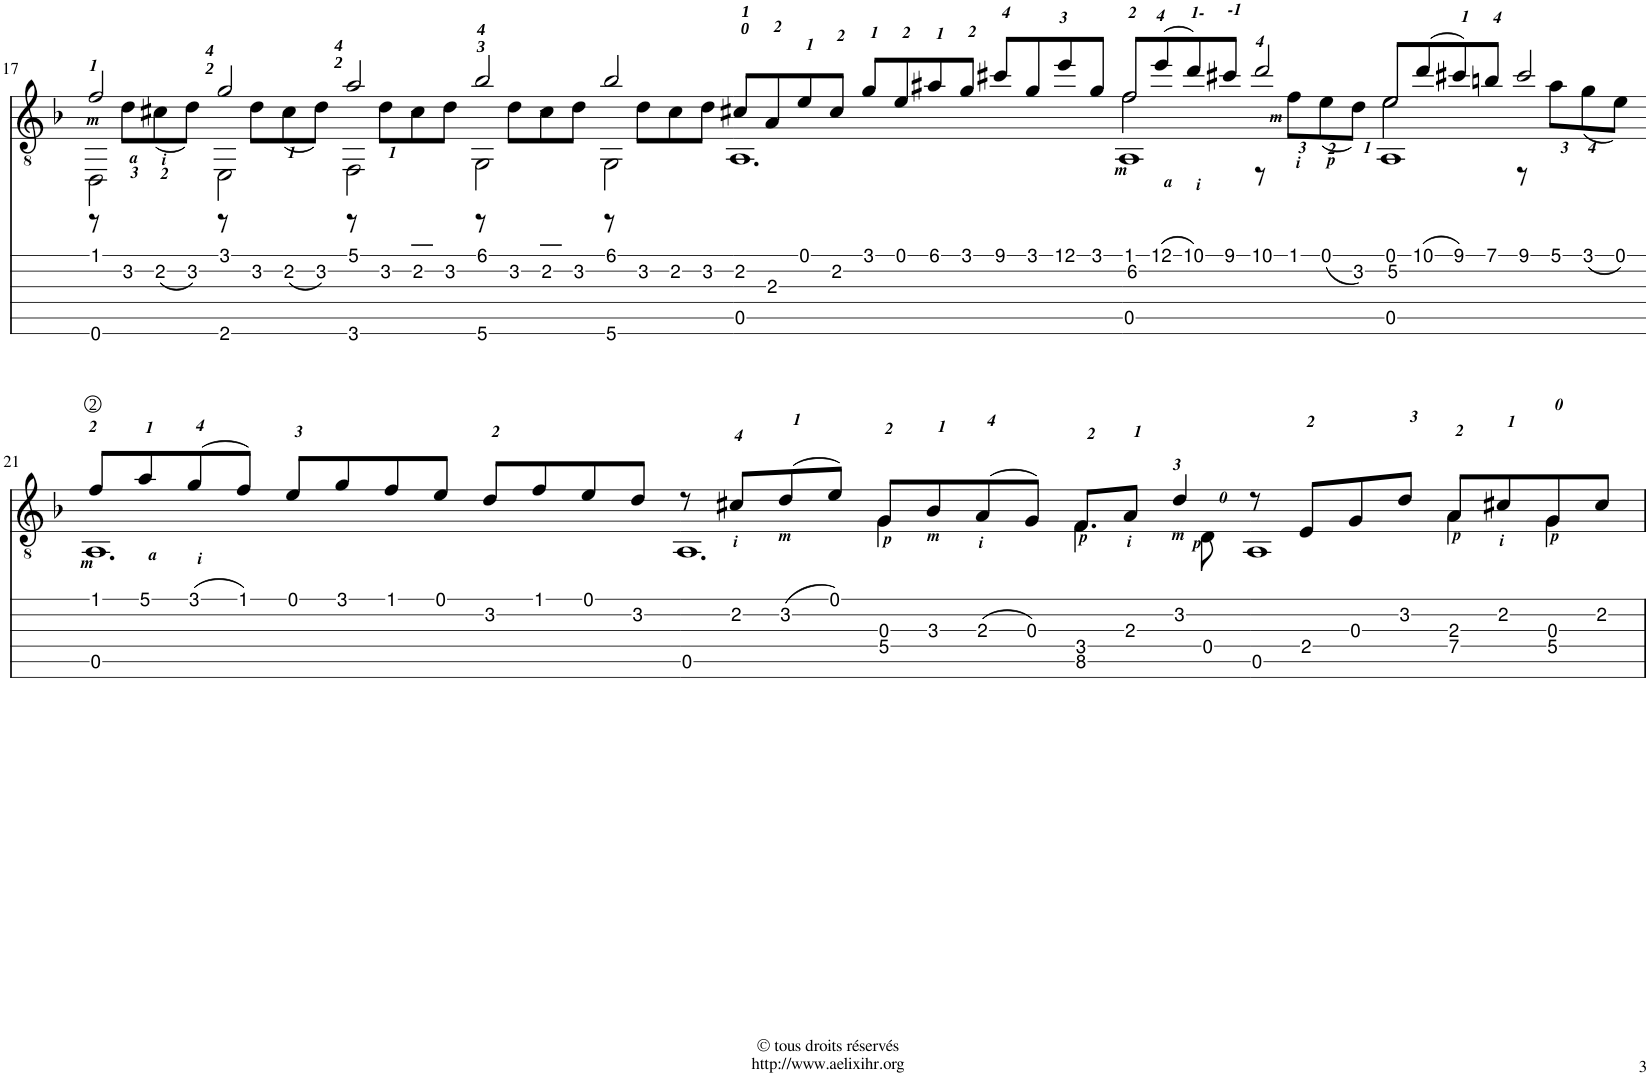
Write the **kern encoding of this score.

**kern	**kern
*part1	*part1
*staff2	*staff1
*I"gt	*
!!LO:PB:g=z
*	*clefGv2
*k[b-]	*k[b-]
*M5/2	*M5/2
=17	=17
*^	*^
*	*^	*	*^
2f	2DD	8r	2f</	2DD\	8r
.	.	8dL	.	.	8d<\L
.	.	8c#X	.	.	(8c#X<\
.	.	8dJ	.	.	8d\J)
2g	2EE	8r	2g/	2EE\	8r
.	.	8dL	.	.	8d\L
.	.	8c#	.	.	(8c#\
.	.	8dJ	.	.	8d\J)
2a	2FF	8r	2a/	2FF\	8r
.	.	8dL	.	.	8d\L
.	.	8c#	.	.	8c#\
.	.	8dJ	.	.	8d\J
2b-	2GG	8r	2b-/	2GG\	8r
.	.	8dL	.	.	8d\L
.	.	8c#	.	.	8c#\
.	.	8dJ	.	.	8d\J
2b-	2GG	8r	2b-/	2GG\	8r
.	.	8dL	.	.	8d\L
.	.	8c#	.	.	8c#\
.	.	8dJ	.	.	8d\J
*v	*v	*v	*	*	*
*	*v	*v	*v
=18-	=18-
*M3/2	*M3/2
*^	*^
8c#XL	1.AA	8c#X/L	1.AA
8A	.	8A/	.
8e	.	8e/	.
8c#J	.	8c#/J	.
8gL	.	8g/L	.
8e	.	8e/	.
8a#X	.	8a#X/	.
8gJ	.	8g/J	.
8cc#XL	.	8cc#X/L	.
8g	.	8g/	.
8ee	.	8ee/	.
8gJ	.	8g/J	.
*v	*v	*	*
*	*v	*v
=19-	=19-
*M2/2	*M2/2
!LO:N:head=open	!LO:N:head=open
*^	*^
*	*^	*	*^
8fL	1AA	2f	8f</L	1AA	2f\
8ee	.	.	(8ee</	.	.
8dd	.	.	8dd</)	.	.
8cc#XJ	.	.	8cc#X/J	.	.
2dd	.	8r	2dd</	.	8r
.	.	8fL	.	.	8f<\L
.	.	8e	.	.	(8e<\
.	.	8dJ	.	.	8d\J)
=20-	=20-	=20-	=20-	=20-	=20-
!LO:N:head=open	!	!	!LO:N:head=open	!	!
8eL	1AA	2e	8e/L	1AA	2e\
8dd	.	.	(8dd/	.	.
8cc#X	.	.	8cc#X/)	.	.
8bnJ	.	.	8bn/J	.	.
2cc#	.	8r	2cc#/	.	8r
.	.	8aL	.	.	8a\L
.	.	8g	.	.	(8g\
.	.	8eJ	.	.	8e\J)
*v	*v	*v	*	*	*
*	*v	*v	*v
!!LO:LB:g=z
=21-	=21-
*M3/2	*M3/2
*^	*^
8fL	1.AA	8f</L	1.AA
8a	.	8a</	.
8g	.	(8g</	.
8fJ	.	8f/J)	.
8eL	.	8e/L	.
8g	.	8g/	.
8f	.	8f/	.
8eJ	.	8e/J	.
8dL	.	8d/L	.
8f	.	8f/	.
8e	.	8e/	.
8dJ	.	8d/J	.
=22-	=22-	=22-	=22-
*	*^	*	*^
8r	1.AA	2ryy	8r	1.AA	2ryy
8c#XL	.	.	8c#X/L	.	.
8d	.	.	(8d/	.	.
8eJ	.	.	8e/J)	.	.
8GL	.	4G	8G/L	.	4G\
8B-	.	.	8B-/	.	.
8A	.	4ryy	(8A/	.	4ryy
8GJ	.	.	8G/J)	.	.
!LO:N:head=solid	!	!	!LO:N:head=solid	!	!
8FL	.	4.F	8F/L	.	4.F\
8AJ	.	.	8A/J	.	.
4d	.	.	4d/	.	.
.	.	8D	.	.	8D\
=23-	=23-	=23-	=23-	=23-	=23-
*M2/2	*	*	*M2/2	*	*
8r	1AA	2ryy	8r	1AA	2ryy
8EL	.	.	8E/L	.	.
8G	.	.	8G/	.	.
8dJ	.	.	8d/J	.	.
8AL	.	4A	8A/L	.	4A\
8c#X	.	.	8c#X/	.	.
8G	.	4G	8G/	.	4G\
8c#J	.	.	8c#/J	.	.
*v	*v	*v	*	*	*
*	*v	*v	*v
=	=
*-	*-
